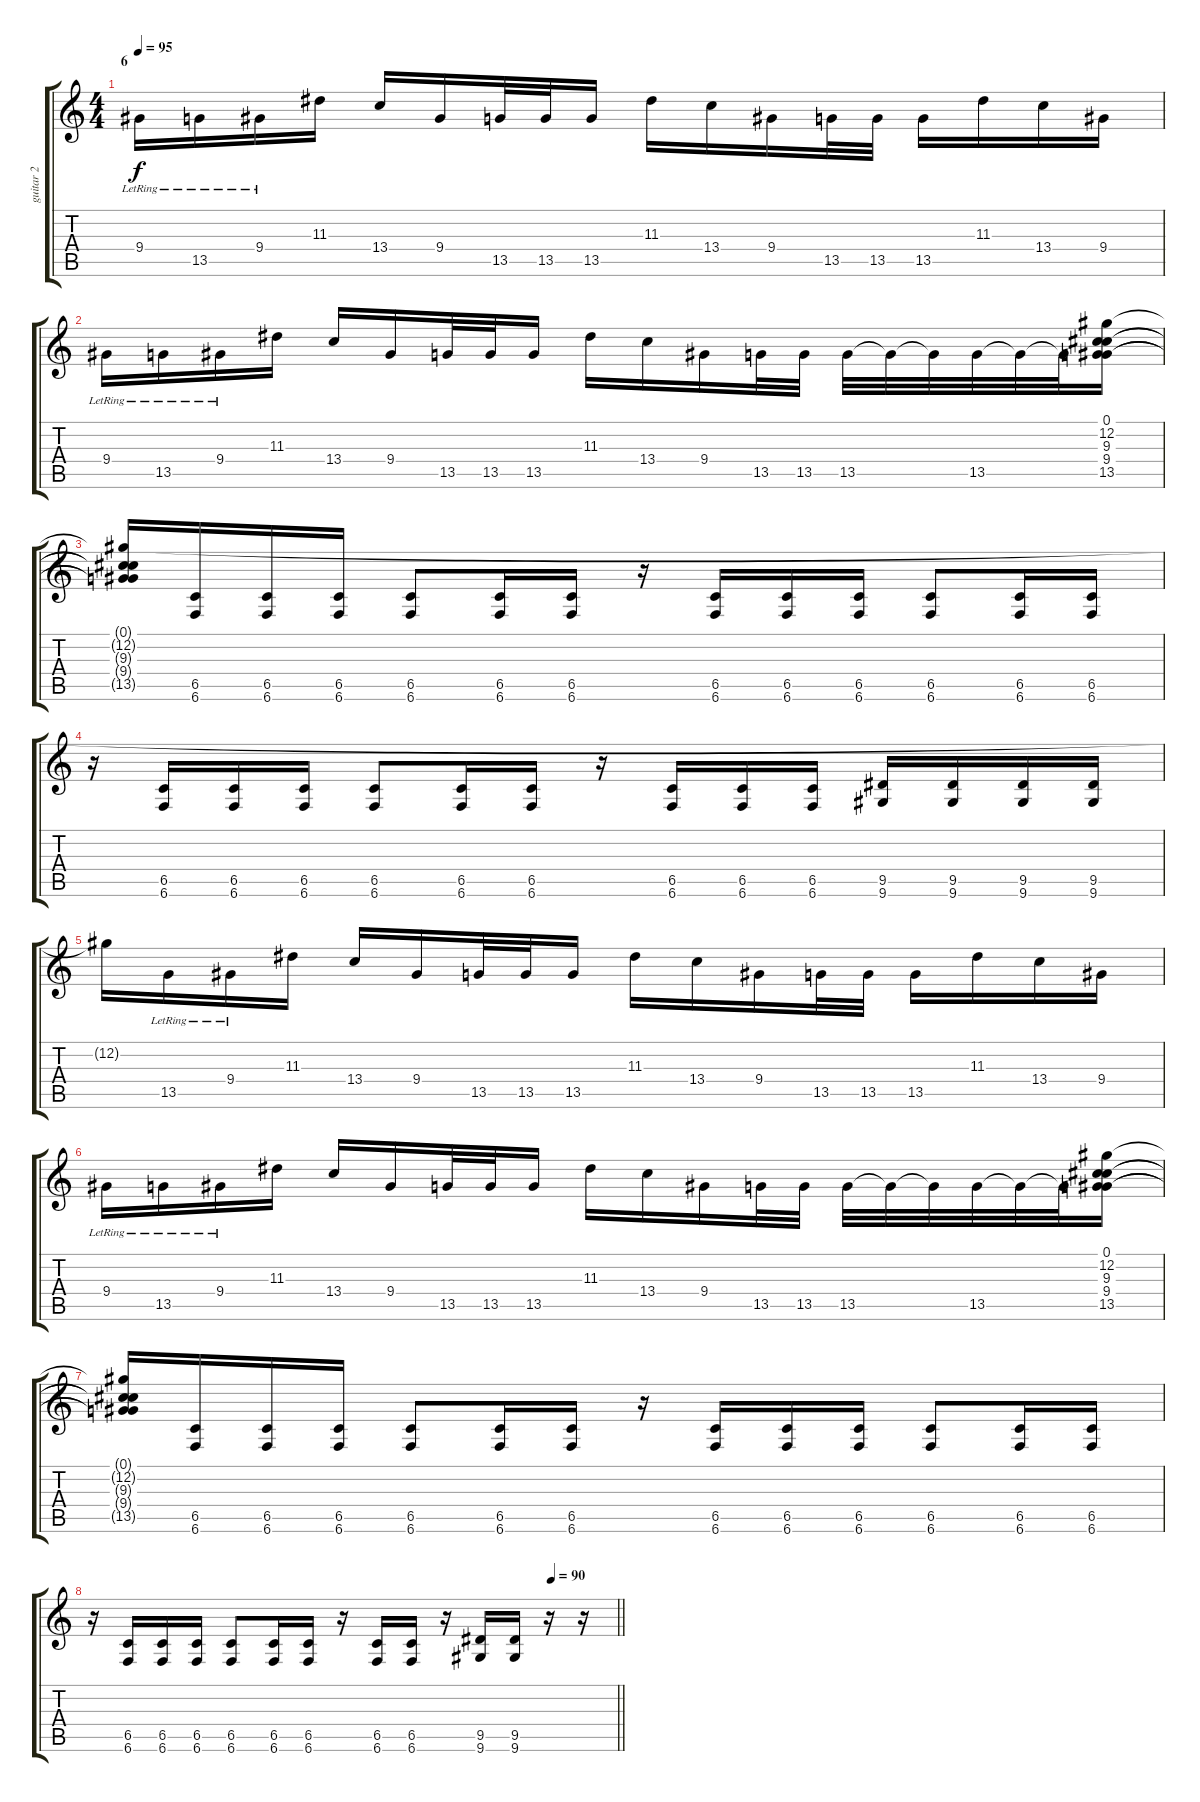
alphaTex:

\track ("guitar 2" "guitar 2") {instrument distortionguitar}
\staff {score tabs}
\tuning (Db4 Ab3 E3 B2 Gb2 B1) {hide}
\ts (4 4)
\section ("" "6")
\tempo 95
\clef g2
\ks c
9.4{lr}.16{dy f} 13.5{lr}.16 9.4{lr}.16 11.3.16 13.4.16 9.4.16 13.5.32 13.5.32 13.5.16 11.3.16 13.4.16 9.4.16 13.5.32 13.5.32 13.5.16 11.3.16 13.4.16 9.4.16 |
9.4{lr}.16 13.5{lr}.16 9.4{lr}.16 11.3.16 13.4.16 9.4.16 13.5.32 13.5.32 13.5.16 11.3.16 13.4.16 9.4.16 13.5.32 13.5.32 13.5.32 13.5{t}.32 13.5{t}.32 13.5.32 13.5{t}.32 13.5{t}.32 (0.1 12.2 9.3 9.4 13.5).16 |
(0.1{t} 12.2{t} 9.3{t} 9.4{t} 13.5{t}).16 (6.5 6.6).16 (6.5 6.6).16 (6.5 6.6).16 (6.5 6.6).8 (6.5 6.6).16 (6.5 6.6).16 r.16 (6.5 6.6).16 (6.5 6.6).16 (6.5 6.6).16 (6.5 6.6).8 (6.5 6.6).16 (6.5 6.6).16 |
r.16 (6.5 6.6).16 (6.5 6.6).16 (6.5 6.6).16 (6.5 6.6).8 (6.5 6.6).16 (6.5 6.6).16 r.16 (6.5 6.6).16 (6.5 6.6).16 (6.5 6.6).16 (9.5 9.6).16 (9.5 9.6).16 (9.5 9.6).16 (9.5 9.6).16 |
12.2{t}.16 13.5{lr}.16 9.4{lr}.16 11.3.16 13.4.16 9.4.16 13.5.32 13.5.32 13.5.16 11.3.16 13.4.16 9.4.16 13.5.32 13.5.32 13.5.16 11.3.16 13.4.16 9.4.16 |
9.4{lr}.16 13.5{lr}.16 9.4{lr}.16 11.3.16 13.4.16 9.4.16 13.5.32 13.5.32 13.5.16 11.3.16 13.4.16 9.4.16 13.5.32 13.5.32 13.5.32 13.5{t}.32 13.5{t}.32 13.5.32 13.5{t}.32 13.5{t}.32 (0.1 12.2 9.3 9.4 13.5).16 |
(0.1{t} 12.2{t} 9.3{t} 9.4{t} 13.5{t}).16 (6.5 6.6).16 (6.5 6.6).16 (6.5 6.6).16 (6.5 6.6).8 (6.5 6.6).16 (6.5 6.6).16 r.16 (6.5 6.6).16 (6.5 6.6).16 (6.5 6.6).16 (6.5 6.6).8 (6.5 6.6).16 (6.5 6.6).16 |
\tempo (90 0.875)
\barLineRight lightlight
r.16 (6.5 6.6).16 (6.5 6.6).16 (6.5 6.6).16 (6.5 6.6).8 (6.5 6.6).16 (6.5 6.6).16 r.16 (6.5 6.6).16 (6.5 6.6).16 r.16 (9.5 9.6).16 (9.5 9.6).16 r.16 r.16
